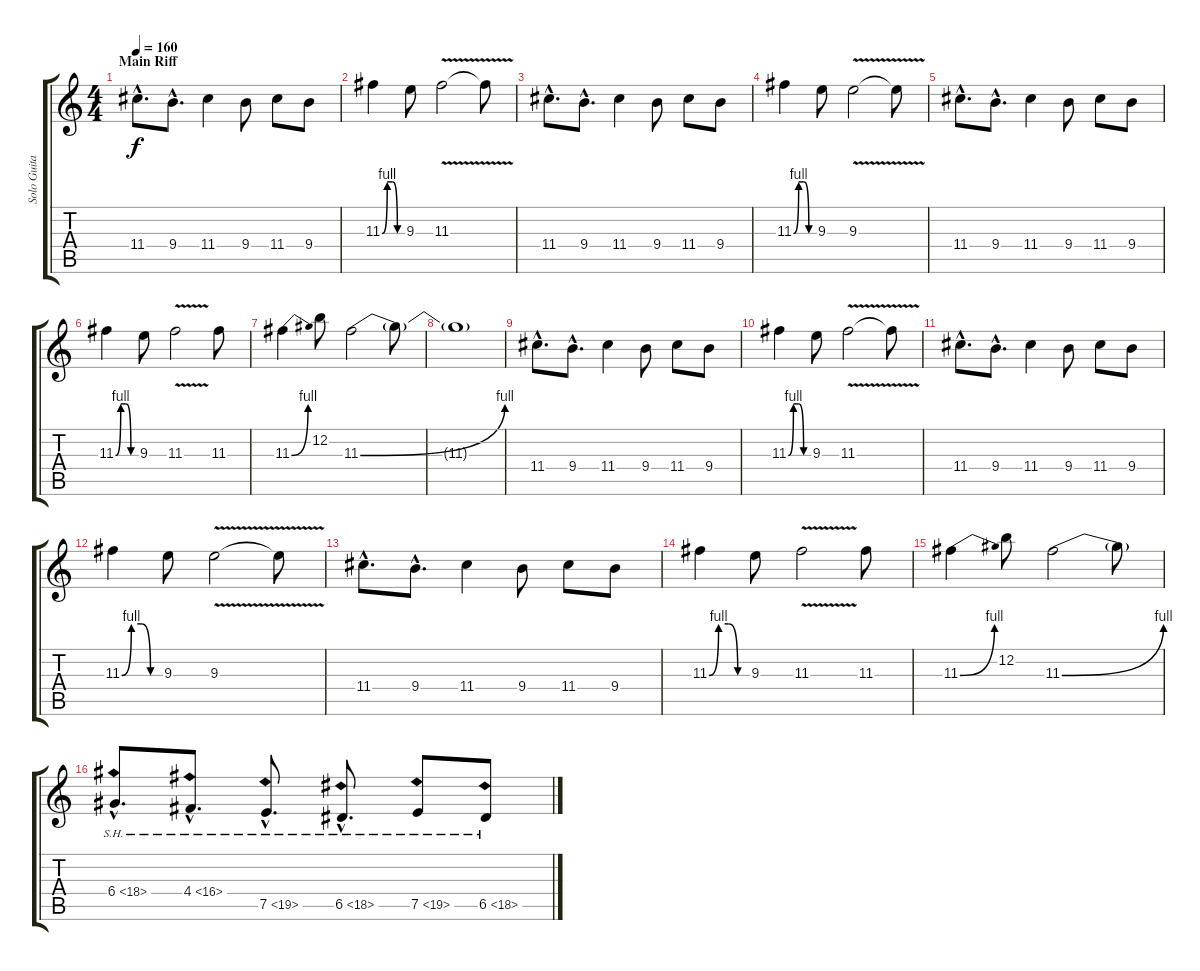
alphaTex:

\track ("Solo Guitar" "Solo Guita") {instrument distortionguitar}
\staff {score tabs}
\tuning (E4 B3 G3 D3 A2 E2) {hide}
\ts (4 4)
\section ("" "Main Riff")
\tempo 160
\clef g2
\ks c
11.4{hac}.8{d dy f} 9.4{hac}.8{d} 11.4.4 9.4.8 11.4.8 9.4.8 |
11.3{be (custom 0 0 15 4 30 4 45 0 60 0)}.4 9.3.8 11.3{v}.2 11.3{t}.8 |
11.4{hac}.8{d} 9.4{hac}.8{d} 11.4.4 9.4.8 11.4.8 9.4.8 |
11.3{be (custom 0 0 15 4 30 4 45 0 60 0)}.4 9.3.8 9.3{v}.2 9.3{t}.8 |
11.4{hac}.8{d} 9.4{hac}.8{d} 11.4.4 9.4.8 11.4.8 9.4.8 |
11.3{be (custom 0 0 15 4 30 4 45 0 60 0)}.4 9.3.8 11.3{v}.2 11.3.8 |
11.3{be (bend 0 0 60 4)}.4 12.2.8 11.3{be (bend 0 0 60 4)}.2 11.3{t}.8 |
11.3{t}.1 |
11.4{hac}.8{d} 9.4{hac}.8{d} 11.4.4 9.4.8 11.4.8 9.4.8 |
11.3{be (custom 0 0 15 4 30 4 45 0 60 0)}.4 9.3.8 11.3{v}.2 11.3{t}.8 |
11.4{hac}.8{d} 9.4{hac}.8{d} 11.4.4 9.4.8 11.4.8 9.4.8 |
11.3{be (custom 0 0 15 4 30 4 45 0 60 0)}.4 9.3.8 9.3{v}.2 9.3{t}.8 |
11.4{hac}.8{d} 9.4{hac}.8{d} 11.4.4 9.4.8 11.4.8 9.4.8 |
11.3{be (custom 0 0 15 4 30 4 45 0 60 0)}.4 9.3.8 11.3{v}.2 11.3.8 |
11.3{be (bend 0 0 60 4)}.4 12.2.8 11.3{be (bend 0 0 60 4)}.2 11.3{t}.8 |
6.4{sh 12 hac}.8{d} 4.4{sh 12 hac}.8{d} 7.5{sh 12 hac}.8{d} 6.5{sh 12 hac}.8{d} 7.5{sh 12}.8 6.5{sh 12}.8
